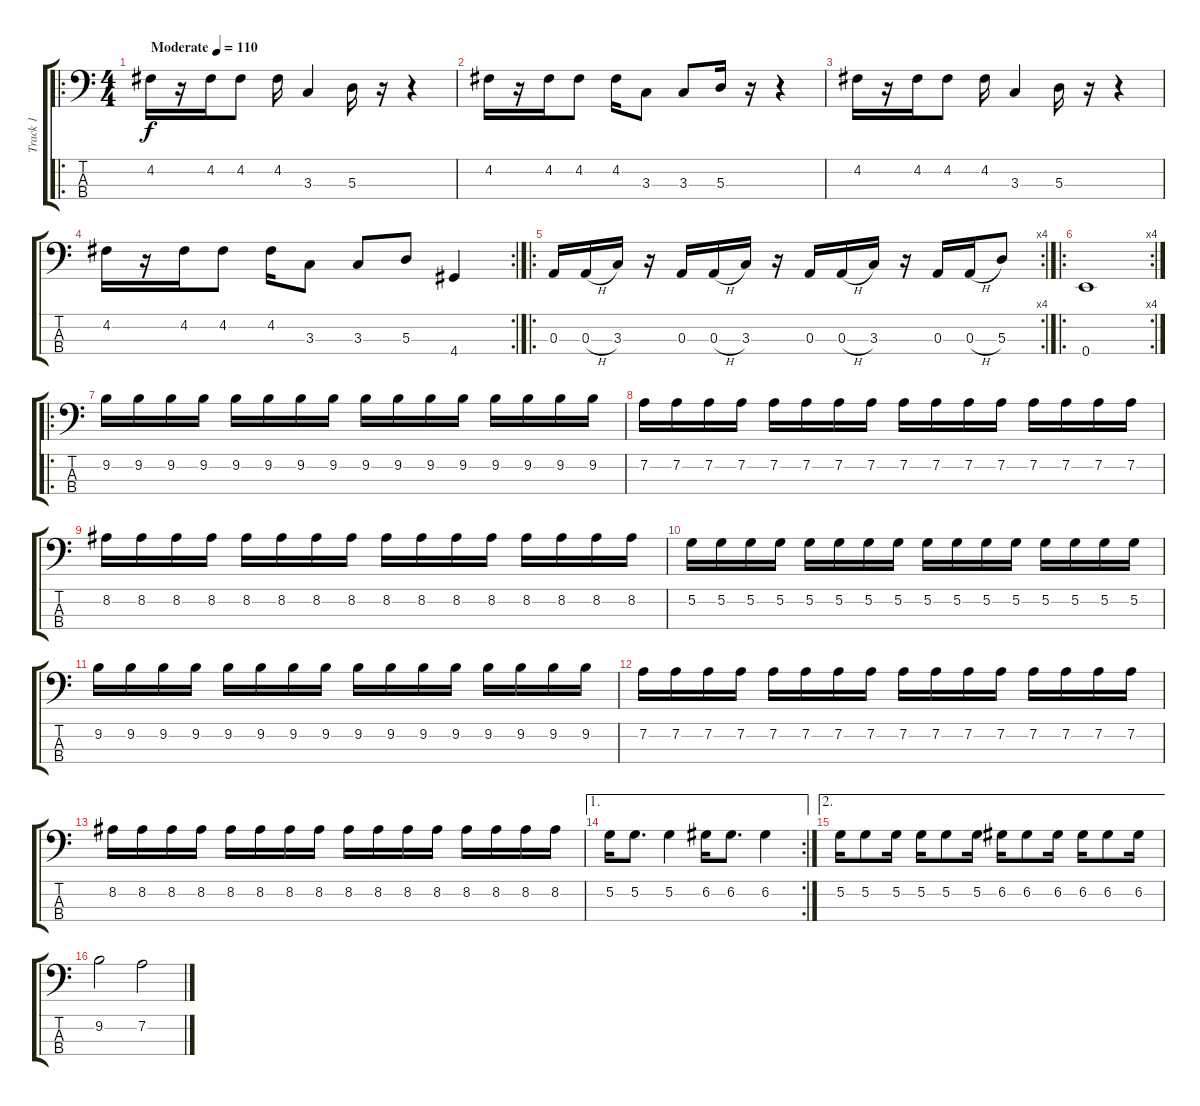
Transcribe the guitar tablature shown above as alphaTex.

\track ("Track 1" "Track 1") {instrument electricbassfinger}
\staff {score tabs}
\tuning (G2 D2 A1 E1) {hide}
\ro
\ts (4 4)
\tempo (110 "Moderate")
\clef f4
\ks c
4.2.16{dy f instrument electricbassfinger} r.16 4.2.16 4.2.8 4.2.16 3.3.4 5.3.16 r.16 r.4 |
4.2.16 r.16 4.2.16 4.2.8 4.2.16 3.3.8 3.3.8 5.3.16 r.16 r.4 |
4.2.16 r.16 4.2.16 4.2.8 4.2.16 3.3.4 5.3.16 r.16 r.4 |
\rc 2
4.2.16 r.16 4.2.16 4.2.8 4.2.16 3.3.8 3.3.8 5.3.8 4.4.4 |
\ro
\rc 4
0.3.16 0.3{h}.16 3.3.16 r.16 0.3.16 0.3{h}.16 3.3.16 r.16 0.3.16 0.3{h}.16 3.3.16 r.16 0.3.16 0.3{h}.16 5.3.8 |
\ro
\rc 4
0.4.1 |
\ro
9.2.16 9.2.16 9.2.16 9.2.16 9.2.16 9.2.16 9.2.16 9.2.16 9.2.16 9.2.16 9.2.16 9.2.16 9.2.16 9.2.16 9.2.16 9.2.16 |
7.2.16 7.2.16 7.2.16 7.2.16 7.2.16 7.2.16 7.2.16 7.2.16 7.2.16 7.2.16 7.2.16 7.2.16 7.2.16 7.2.16 7.2.16 7.2.16 |
8.2.16 8.2.16 8.2.16 8.2.16 8.2.16 8.2.16 8.2.16 8.2.16 8.2.16 8.2.16 8.2.16 8.2.16 8.2.16 8.2.16 8.2.16 8.2.16 |
5.2.16 5.2.16 5.2.16 5.2.16 5.2.16 5.2.16 5.2.16 5.2.16 5.2.16 5.2.16 5.2.16 5.2.16 5.2.16 5.2.16 5.2.16 5.2.16 |
9.2.16 9.2.16 9.2.16 9.2.16 9.2.16 9.2.16 9.2.16 9.2.16 9.2.16 9.2.16 9.2.16 9.2.16 9.2.16 9.2.16 9.2.16 9.2.16 |
7.2.16 7.2.16 7.2.16 7.2.16 7.2.16 7.2.16 7.2.16 7.2.16 7.2.16 7.2.16 7.2.16 7.2.16 7.2.16 7.2.16 7.2.16 7.2.16 |
8.2.16 8.2.16 8.2.16 8.2.16 8.2.16 8.2.16 8.2.16 8.2.16 8.2.16 8.2.16 8.2.16 8.2.16 8.2.16 8.2.16 8.2.16 8.2.16 |
\ae 1
\rc 2
5.2.16 5.2.8{d} 5.2.4 6.2.16 6.2.8{d} 6.2.4 |
\ae 2
5.2.16 5.2.8 5.2.16 5.2.16 5.2.8 5.2.16 6.2.16 6.2.8 6.2.16 6.2.16 6.2.8 6.2.16 |
9.2.2 7.2.2
